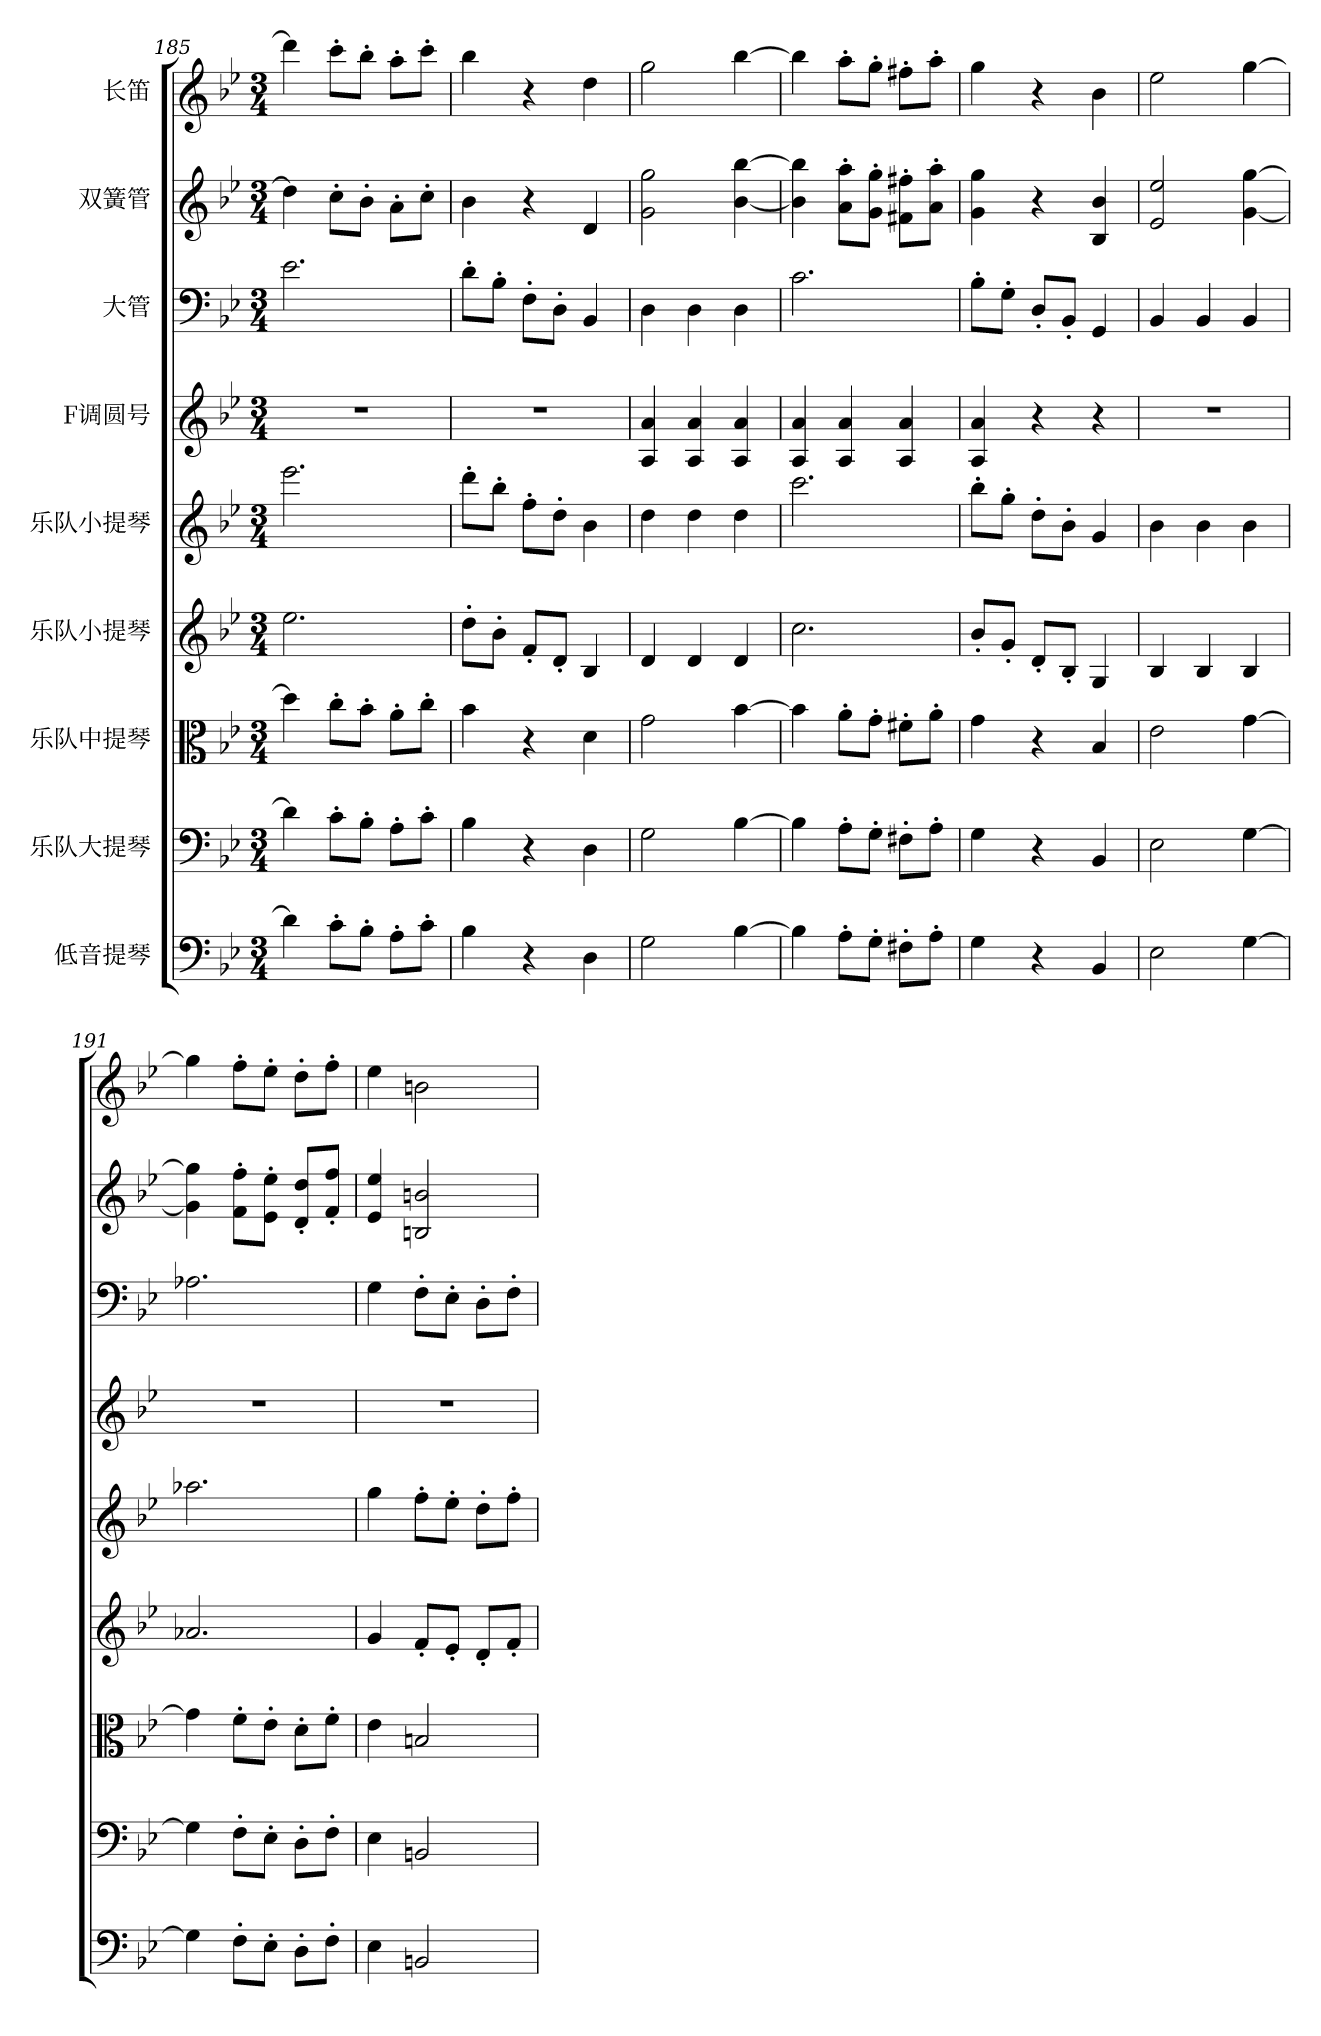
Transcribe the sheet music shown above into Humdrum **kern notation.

**kern	**kern	**kern	**kern	**kern	**kern	**kern	**kern	**kern
*part9	*part8	*part7	*part6	*part5	*part4	*part3	*part2	*part1
*staff9	*staff8	*staff7	*staff6	*staff5	*staff4	*staff3	*staff2	*staff1
*I"低音提琴	*I"乐队大提琴	*I"乐队中提琴	*I"乐队小提琴	*I"乐队小提琴	*I"F调圆号	*I"大管	*I"双簧管	*I"长笛
*clefF4	*clefF4	*clefC3	*clefG2	*clefG2	*clefG2	*clefF4	*clefG2	*clefG2
*ITrd7c12	*	*	*	*	*ITrd4c7	*	*	*
*k[b-e-]	*k[b-e-]	*k[b-e-]	*k[b-e-]	*k[b-e-]	*k[b-e-a-]	*k[b-e-]	*k[b-e-]	*k[b-e-]
*M3/4	*M3/4	*M3/4	*M3/4	*M3/4	*M3/4	*M3/4	*M3/4	*M3/4
=185	=185	=185	=185	=185	=185	=185	=185	=185
4D\]	4d\]	4dd\]	2.ee-\	2.eee-\	2.r	2.e-\	4dd\]	4ddd\]
8C'\L	8c'\L	8cc'\L	.	.	.	.	8cc'\L	8ccc'\L
8BB-'\J	8B-'\J	8b-'\J	.	.	.	.	8b-'\J	8bb-'\J
8AA'\L	8A'\L	8a'\L	.	.	.	.	8a'\L	8aa'\L
8C'\J	8c'\J	8cc'\J	.	.	.	.	8cc'\J	8ccc'\J
!!LO:PB:g=z
=186	=186	=186	=186	=186	=186	=186	=186	=186
4BB-\	4B-\	4b-\	8dd'\L	8ddd'\L	2.r	8d'\L	4b-\	4bb-\
.	.	.	8b-'\J	8bb-'\J	.	8B-'\J	.	.
4r	4r	4r	8f'/L	8ff'\L	.	8F'\L	4r	4r
.	.	.	8d'/J	8dd'\J	.	8D'\J	.	.
4DD\	4D\	4d\	4B-/	4b-\	.	4BB-/	4d/	4dd\
=187	=187	=187	=187	=187	=187	=187	=187	=187
2GG\	2G\	2g\	4d/	4dd\	4D/ 4d/	4D\	2g\ 2gg\	2gg\
.	.	.	4d/	4dd\	4D/ 4d/	4D\	.	.
[4BB-\	[4B-\	[4b-\	4d/	4dd\	4D/ 4d/	4D\	[4b-\ [4bb-\	[4bb-\
=188	=188	=188	=188	=188	=188	=188	=188	=188
4BB-\]	4B-\]	4b-\]	2.cc\	2.ccc\	4D/ 4d/	2.c\	4b-\] 4bb-\]	4bb-\]
8AA'\L	8A'\L	8a'\L	.	.	4D/ 4d/	.	8a\' 8aa\'L	8aa'\L
8GG'\J	8G'\J	8g'\J	.	.	.	.	8g\' 8gg\'J	8gg'\J
8FF#X'\L	8F#X'\L	8f#X'\L	.	.	4D/ 4d/	.	8f#X\' 8ff#X\'L	8ff#X'\L
8AA'\J	8A'\J	8a'\J	.	.	.	.	8a\' 8aa\'J	8aa'\J
=189	=189	=189	=189	=189	=189	=189	=189	=189
4GG\	4G\	4g\	8b-'/L	8bb-'\L	4D/ 4d/	8B-'\L	4g\ 4gg\	4gg\
.	.	.	8g'/J	8gg'\J	.	8G'\J	.	.
4r	4r	4r	8d'/L	8dd'\L	4r	8D'/L	4r	4r
.	.	.	8B-'/J	8b-'\J	.	8BB-'/J	.	.
4BBB-/	4BB-/	4B-/	4G/	4g/	4r	4GG/	4B-/ 4b-/	4b-\
=190	=190	=190	=190	=190	=190	=190	=190	=190
2EE-\	2E-\	2e-\	4B-/	4b-\	2.r	4BB-/	2e-/ 2ee-/	2ee-\
.	.	.	4B-/	4b-\	.	4BB-/	.	.
[4GG\	[4G\	[4g\	4B-/	4b-\	.	4BB-/	[4g\ [4gg\	[4gg\
=191	=191	=191	=191	=191	=191	=191	=191	=191
4GG\]	4G\]	4g\]	2.a-X/	2.aa-X\	2.r	2.A-X\	4g\] 4gg\]	4gg\]
8FF'\L	8F'\L	8f'\L	.	.	.	.	8f\' 8ff\'L	8ff'\L
8EE-'\J	8E-'\J	8e-'\J	.	.	.	.	8e-\' 8ee-\'J	8ee-'\J
8DD'\L	8D'\L	8d'\L	.	.	.	.	8d/' 8dd/'L	8dd'\L
8FF'\J	8F'\J	8f'\J	.	.	.	.	8f/' 8ff/'J	8ff'\J
=192	=192	=192	=192	=192	=192	=192	=192	=192
4EE-\	4E-\	4e-\	4g/	4gg\	2.r	4G\	4e-/ 4ee-/	4ee-\
2BBBn/	2BBn/	2Bn/	8f'/L	8ff'\L	.	8F'\L	2Bn/ 2bn/	2bn\
.	.	.	8e-'/J	8ee-'\J	.	8E-'\J	.	.
.	.	.	8d'/L	8dd'\L	.	8D'\L	.	.
.	.	.	8f'/J	8ff'\J	.	8F'\J	.	.
=	=	=	=	=	=	=	=	=
*-	*-	*-	*-	*-	*-	*-	*-	*-
